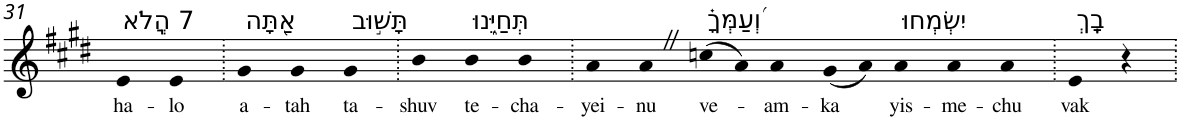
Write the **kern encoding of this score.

**kern	**text
*part1	*part1
*staff1	*staff1
*I"Piano	*
*I'Pno	*
!!LO:PB:g=z
*clefG2	*
*k[f#c#g#d#]	*
*E:	*
=31	=31
!LO:TX:a:t=7 הֲֽלֹא	!
!	!LO:LY:b
4e	ha-
!	!LO:LY:b
4e	-lo
=32.	=32.
!LO:TX:a:t=אַ֭תָּה	!
!	!LO:LY:b
4g#	a-
!	!LO:LY:b
4g#	-tah
!LO:TX:a:t=תָּשׁ֣וּב	!
!	!LO:LY:b
4g#	ta-
=33.	=33.
!	!LO:LY:b
4b	-shuv
!LO:TX:a:t=תְּחַיֵּ֑נוּ	!
!	!LO:LY:b
4b	te-
!	!LO:LY:b
4b	-cha-
=34.	=34.
!	!LO:LY:b
4a	-yei-
!	!LO:LY:b
4aZ	-nu
!LO:TX:a:t=וְ֝עַמְּךָ֗	!
!	!LO:LY:b
(8ccn	ve-
8a)	.
!	!LO:LY:b
4a	-am-
!	!LO:LY:b
(8g#	-ka
8a)	.
!LO:TX:a:t=יִשְׂמְחוּ	!
!	!LO:LY:b
4a	yis-
!	!LO:LY:b
4a	-me-
!	!LO:LY:b
4a	-chu
=35.	=35.
!LO:TX:a:t=בָֽךְ	!
!	!LO:LY:b
4e	vak
4r	.
=.	=.
*-	*-
